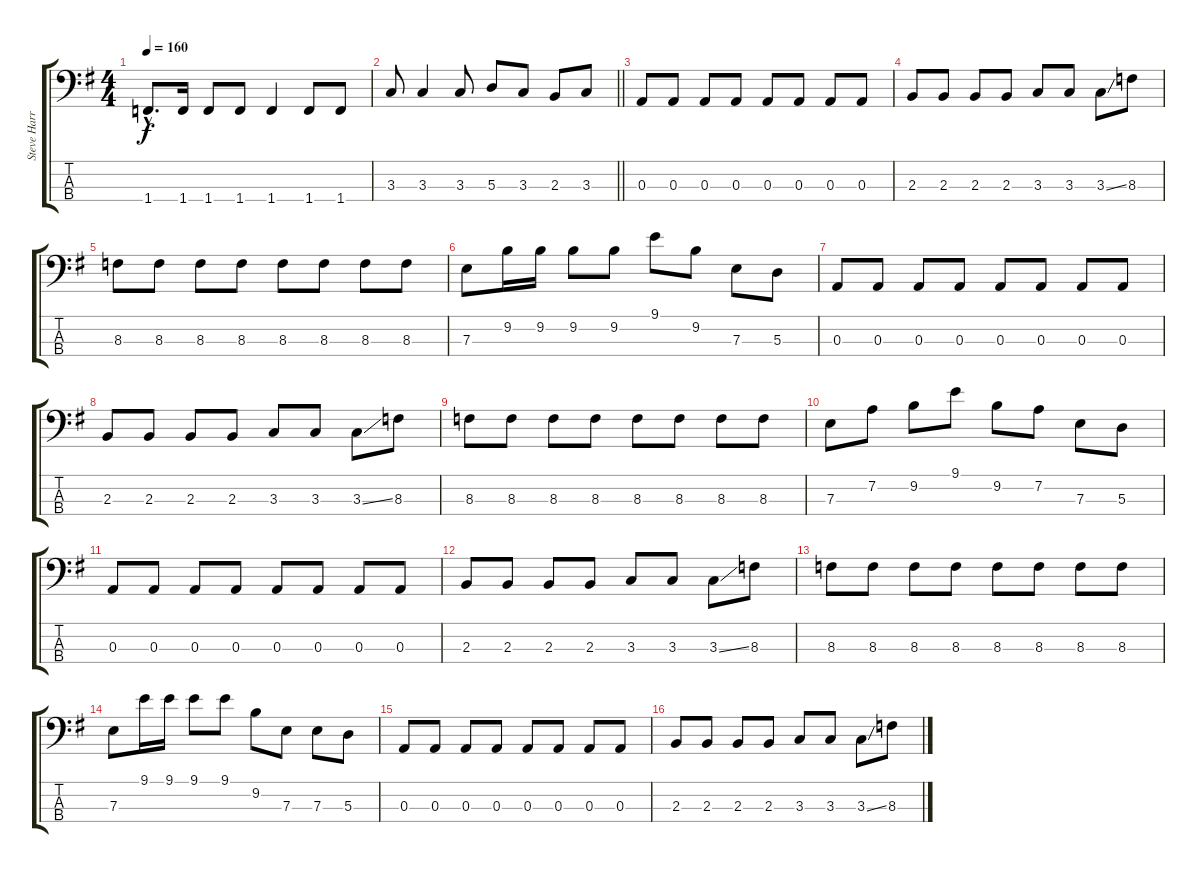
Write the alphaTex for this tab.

\track ("Steve Harris" "Steve Harr") {instrument electricbassfinger}
\staff {score tabs}
\tuning (G2 D2 A1 E1) {hide}
\ts (4 4)
\tempo 160
\clef f4
\ks g
1.4{hac}.8{d dy f} 1.4.16 1.4.8 1.4.8 1.4.4 1.4.8 1.4.8 |
\barLineRight lightlight
3.3.8 3.3.4 3.3.8 5.3.8 3.3.8 2.3.8 3.3.8 |
0.3.8 0.3.8 0.3.8 0.3.8 0.3.8 0.3.8 0.3.8 0.3.8 |
2.3.8 2.3.8 2.3.8 2.3.8 3.3.8 3.3.8 3.3{ss}.8 8.3.8 |
8.3.8 8.3.8 8.3.8 8.3.8 8.3.8 8.3.8 8.3.8 8.3.8 |
7.3.8 9.2.16 9.2.16 9.2.8 9.2.8 9.1.8 9.2.8 7.3.8 5.3.8 |
0.3.8 0.3.8 0.3.8 0.3.8 0.3.8 0.3.8 0.3.8 0.3.8 |
2.3.8 2.3.8 2.3.8 2.3.8 3.3.8 3.3.8 3.3{ss}.8 8.3.8 |
8.3.8 8.3.8 8.3.8 8.3.8 8.3.8 8.3.8 8.3.8 8.3.8 |
7.3.8 7.2.8 9.2.8 9.1.8 9.2.8 7.2.8 7.3.8 5.3.8 |
0.3.8 0.3.8 0.3.8 0.3.8 0.3.8 0.3.8 0.3.8 0.3.8 |
2.3.8 2.3.8 2.3.8 2.3.8 3.3.8 3.3.8 3.3{ss}.8 8.3.8 |
8.3.8 8.3.8 8.3.8 8.3.8 8.3.8 8.3.8 8.3.8 8.3.8 |
7.3.8 9.1.16 9.1.16 9.1.8 9.1.8 9.2.8 7.3.8 7.3.8 5.3.8 |
0.3.8 0.3.8 0.3.8 0.3.8 0.3.8 0.3.8 0.3.8 0.3.8 |
2.3.8 2.3.8 2.3.8 2.3.8 3.3.8 3.3.8 3.3{ss}.8 8.3.8
